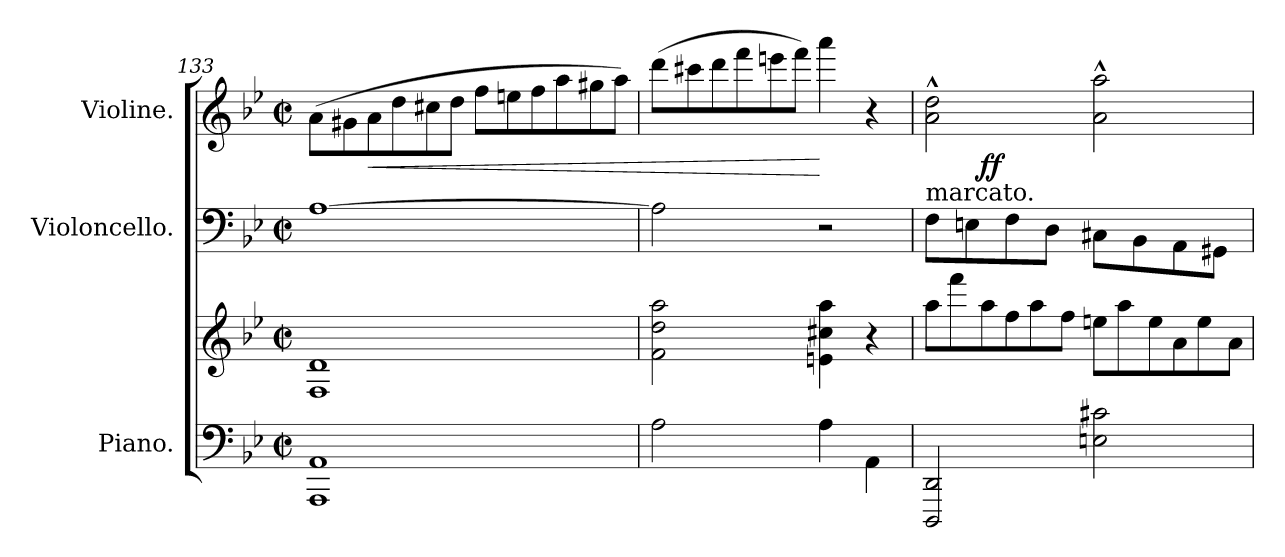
**kern	**kern	**kern	**kern	**dynam
*part3	*part3	*part2	*part1	*part1
*staff4	*staff3	*staff2	*staff1	*staff1
*I"Piano.	*	*I"Violoncello.	*I"Violine.	*
*	*	*I'vlc	*I'vl	*
*clefF4	*clefG2	*clefF4	*clefG2	*
*k[b-e-]	*k[b-e-]	*k[b-e-]	*k[b-e-]	*
*g:	*g:	*g:	*g:	*
*M2/2	*M2/2	*M2/2	*M2/2	*
*met(c|)	*met(c|)	*met(c|)	*met(c|)	*
*	*	*	*Xtuplet	*
=133	=133	=133	=133	=133
1AAA/ 1AA/	1F/ 1d/	[1A\	(12a\L	.
.	.	.	12g#X\	.
!	!	!	!	!LO:HP:b
.	.	.	12a\	<
.	.	.	12dd\	.
.	.	.	12cc#X\	.
.	.	.	12dd\J	.
.	.	.	12ff\L	.
.	.	.	12een\	.
.	.	.	12ff\	.
.	.	.	12aa\	.
.	.	.	12gg#X\	.
.	.	.	12aa\J)	.
=134	=134	=134	=134	=134
2A\	2f\ 2dd\ 2aa\	2A\]	(12ddd\L	.
.	.	.	12ccc#X\	.
.	.	.	12ddd\	.
.	.	.	12fff\	.
.	.	.	12eeen\	.
.	.	.	12fff\J)	.
4A\	4en\ 4cc#X\ 4aa\	2r	4aaa\	[
4AA\	4r	.	4r	.
=135	=135	=135	=135	=135
*	*Xtuplet	*	*	*
*	*	*	*^	*
!	!	!LO:TX:a:t=marcato.	!	!	!
2DDD/ 2DD/	12aa\L	8F\L	2a^^\ 2dd^^\	6ryy	.
.	12fff\	.	.	.	.
.	.	8En\	.	.	.
!	!	!	!	!	!LO:DY:b
.	12aa\	.	.	3%2ryy	ff
.	12ff\	8F\	.	.	.
.	12aa\	.	.	.	.
.	.	8D\J	.	.	.
.	12ff\J	.	.	.	.
2En\ 2c#X\	12een\L	8C#X\L	2a^^\ 2aa^^\	.	.
.	12aa\	.	.	.	.
.	.	8BB-\	.	.	.
.	12ee\	.	.	.	.
.	12a\	8AA\	.	.	.
.	12ee\	.	.	6ryy	.
.	.	8GG#X\J	.	.	.
.	12a\J	.	.	.	.
*	*	*	*v	*v	*
=	=	=	=	=
*-	*-	*-	*-	*-
